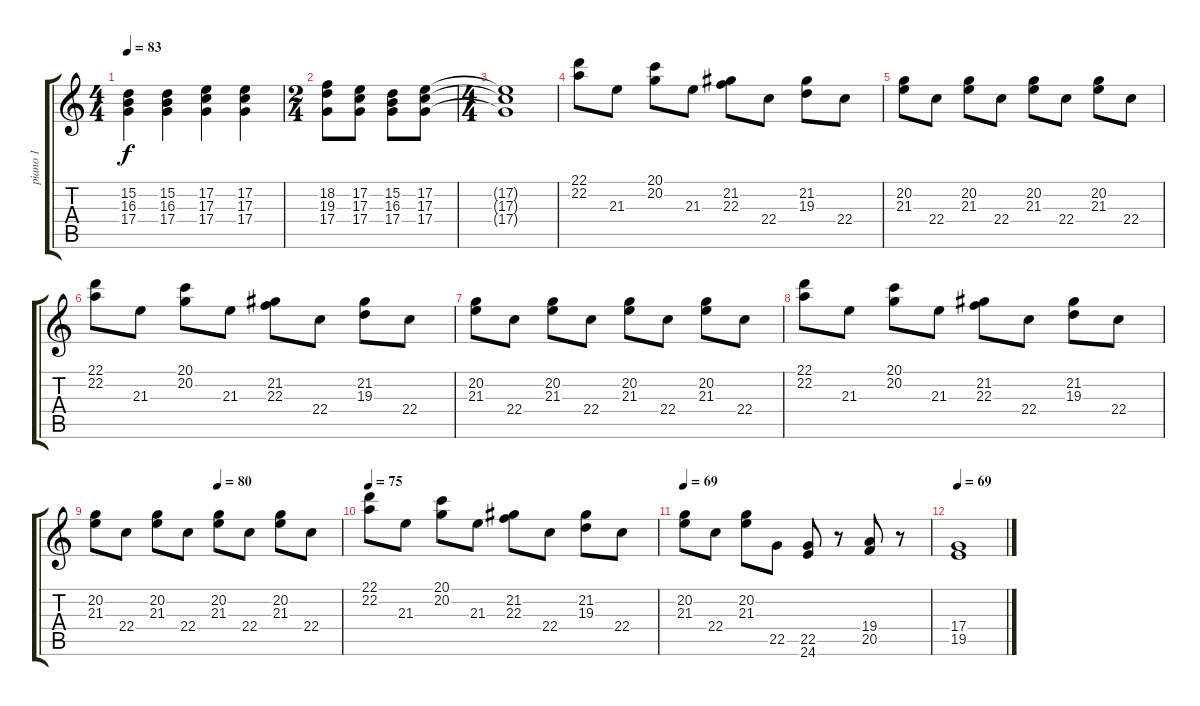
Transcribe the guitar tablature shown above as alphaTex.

\track ("piano 1" "piano 1") {instrument acousticgrandpiano}
\staff {score tabs}
\tuning (E4 B3 G3 D3 A2 E2) {hide}
\ts (4 4)
\tempo 83
\clef g2
\ks c
(15.2 16.3 17.4).4{dy f} (15.2 16.3 17.4).4 (17.2 17.3 17.4).4 (17.2 17.3 17.4).4 |
\ts (2 4)
(18.2 19.3 17.4).8 (17.2 17.3 17.4).8 (15.2 16.3 17.4).8 (17.2 17.3 17.4).8 |
\ts (4 4)
(17.2{t} 17.3{t} 17.4{t}).1 |
(22.1 22.2).8 21.3.8 (20.1 20.2).8 21.3.8 (21.2 22.3).8 22.4.8 (21.2 19.3).8 22.4.8 |
(20.2 21.3).8 22.4.8 (20.2 21.3).8 22.4.8 (20.2 21.3).8 22.4.8 (20.2 21.3).8 22.4.8 |
(22.1 22.2).8 21.3.8 (20.1 20.2).8 21.3.8 (21.2 22.3).8 22.4.8 (21.2 19.3).8 22.4.8 |
(20.2 21.3).8 22.4.8 (20.2 21.3).8 22.4.8 (20.2 21.3).8 22.4.8 (20.2 21.3).8 22.4.8 |
(22.1 22.2).8 21.3.8 (20.1 20.2).8 21.3.8 (21.2 22.3).8 22.4.8 (21.2 19.3).8 22.4.8 |
\tempo (80 0.5)
(20.2 21.3).8 22.4.8 (20.2 21.3).8 22.4.8 (20.2 21.3).8 22.4.8 (20.2 21.3).8 22.4.8 |
\tempo 75
(22.1 22.2).8 21.3.8 (20.1 20.2).8 21.3.8 (21.2 22.3).8 22.4.8 (21.2 19.3).8 22.4.8 |
\tempo 69
(20.2 21.3).8 22.4.8 (20.2 21.3).8 22.5.8 (22.5 24.6).8 r.8 (19.4 20.5).8 r.8 |
\tempo 69
(17.4 19.5).1
